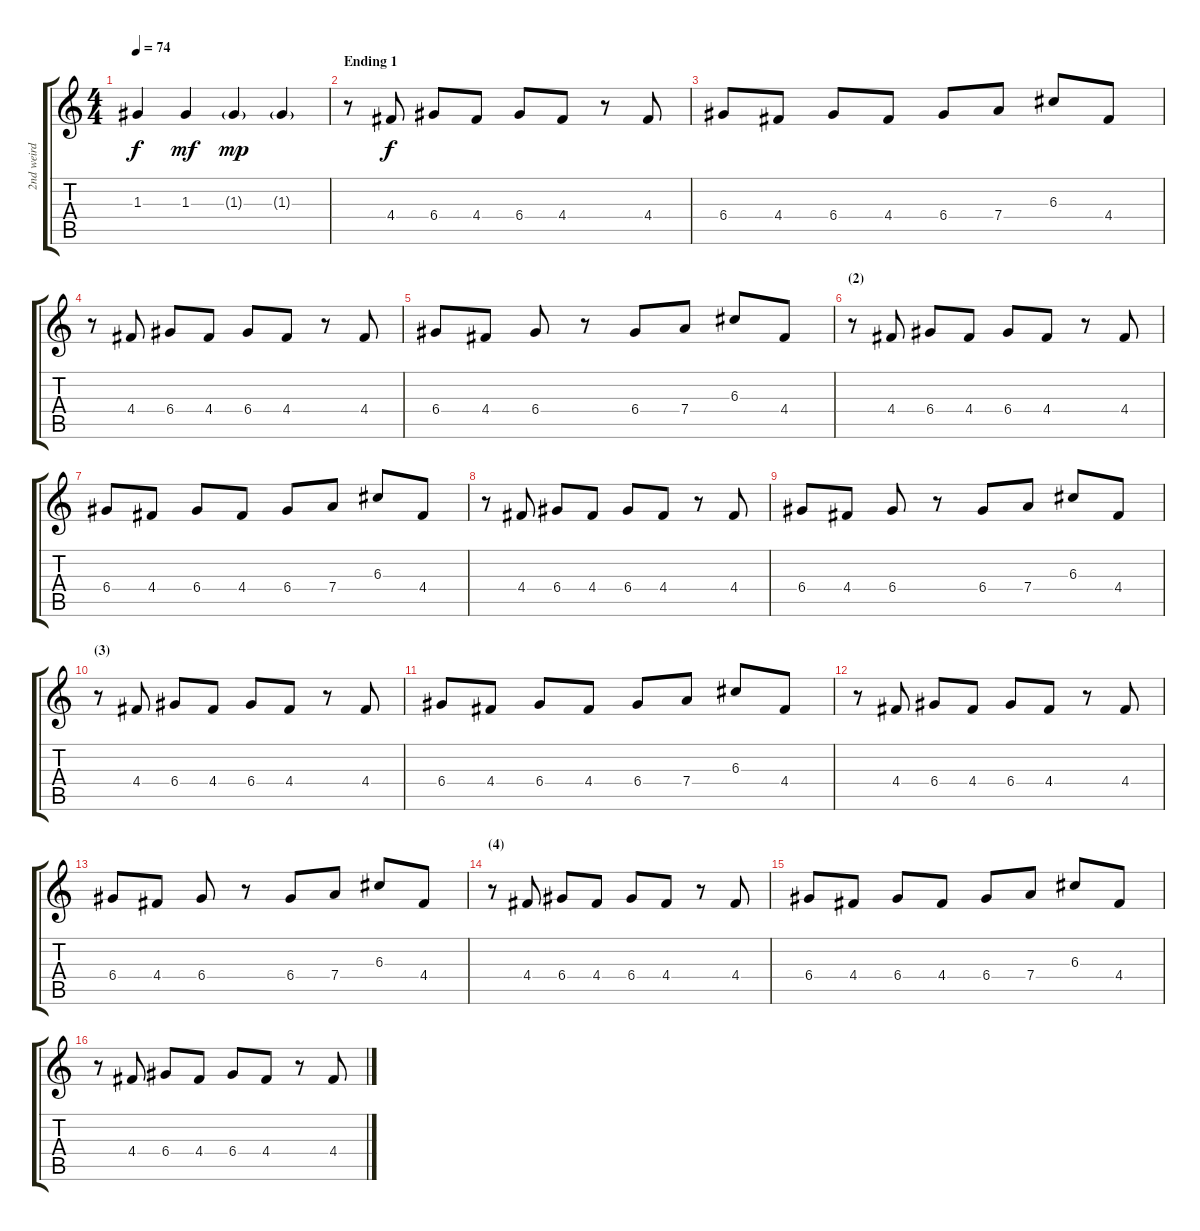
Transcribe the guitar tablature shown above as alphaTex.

\track ("2nd weird sounding Guitar" "2nd weird ") {instrument electricguitarmuted}
\staff {score tabs}
\tuning (E4 B3 G3 D3 A2 E2) {hide}
\ts (4 4)
\tempo 74
\clef g2
\ks c
1.3.4{dy f} 1.3.4{dy mf} 1.3{g}.4{dy mp} 1.3{g}.4 |
\section ("" "Ending 1")
r.8 4.4.8{dy f} 6.4.8 4.4.8 6.4.8 4.4.8 r.8 4.4.8 |
6.4.8 4.4.8 6.4.8 4.4.8 6.4.8 7.4.8 6.3.8 4.4.8 |
r.8 4.4.8 6.4.8 4.4.8 6.4.8 4.4.8 r.8 4.4.8 |
6.4.8 4.4.8 6.4.8 r.8 6.4.8 7.4.8 6.3.8 4.4.8 |
\section ("" "(2)")
r.8 4.4.8 6.4.8 4.4.8 6.4.8 4.4.8 r.8 4.4.8 |
6.4.8 4.4.8 6.4.8 4.4.8 6.4.8 7.4.8 6.3.8 4.4.8 |
r.8 4.4.8 6.4.8 4.4.8 6.4.8 4.4.8 r.8 4.4.8 |
6.4.8 4.4.8 6.4.8 r.8 6.4.8 7.4.8 6.3.8 4.4.8 |
\section ("" "(3)")
r.8 4.4.8 6.4.8 4.4.8 6.4.8 4.4.8 r.8 4.4.8 |
6.4.8 4.4.8 6.4.8 4.4.8 6.4.8 7.4.8 6.3.8 4.4.8 |
r.8 4.4.8 6.4.8 4.4.8 6.4.8 4.4.8 r.8 4.4.8 |
6.4.8 4.4.8 6.4.8 r.8 6.4.8 7.4.8 6.3.8 4.4.8 |
\section ("" "(4)")
r.8 4.4.8 6.4.8 4.4.8 6.4.8 4.4.8 r.8 4.4.8 |
6.4.8 4.4.8 6.4.8 4.4.8 6.4.8 7.4.8 6.3.8 4.4.8 |
r.8 4.4.8 6.4.8 4.4.8 6.4.8 4.4.8 r.8 4.4.8
